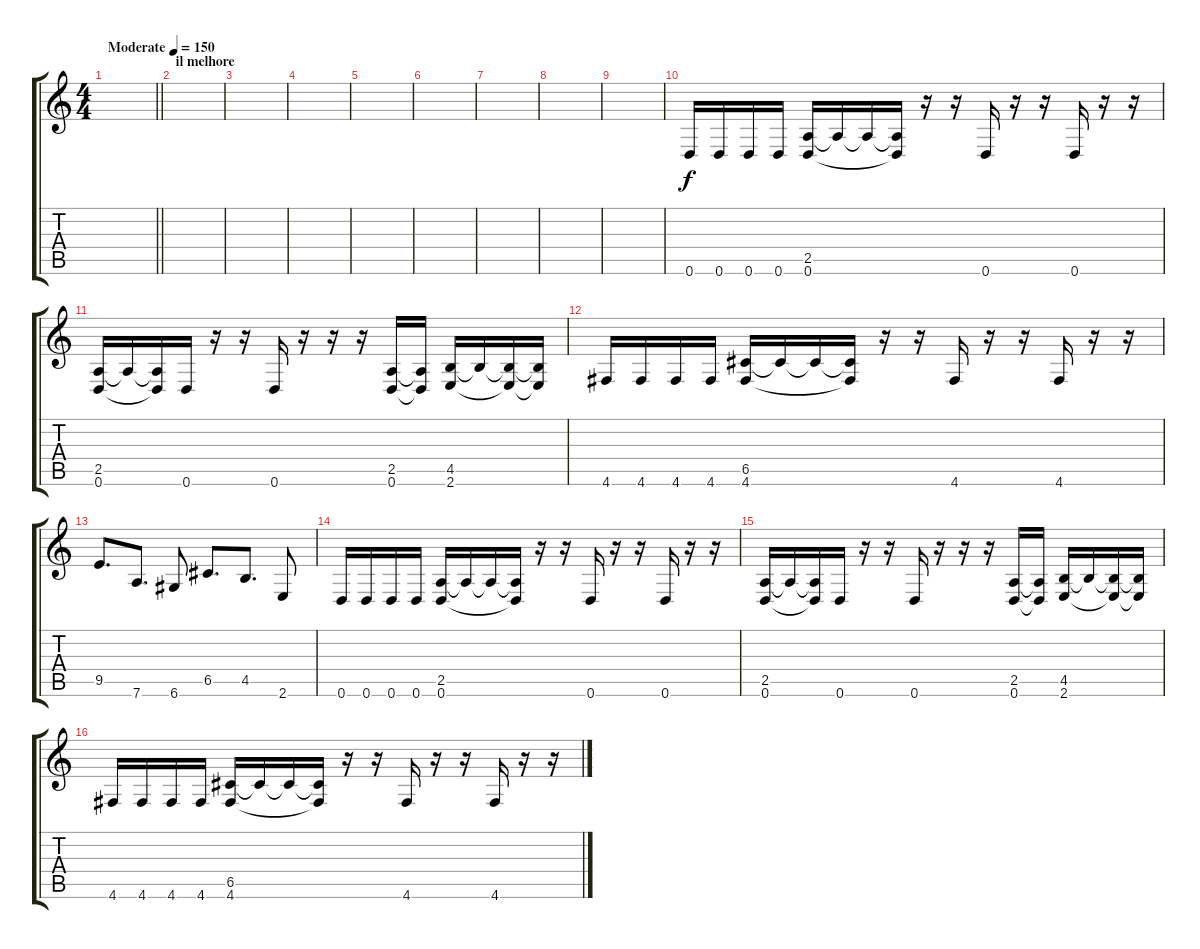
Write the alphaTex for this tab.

\track "" {instrument distortionguitar}
\staff {score tabs}
\tuning (D4 A3 F3 C3 G2 D2) {hide}
\ts (4 4)
\tempo (150 "Moderate")
\clef g2
\barLineRight lightlight
\ks c
|
\section ("" "il melhore")
|
|
|
|
|
|
|
|
0.6.16 0.6.16 0.6.16 0.6.16 (2.5 0.6).16 2.5{t}.16 2.5{t}.16 (2.5{t} 0.6{t}).16 r.16 r.16 0.6.16 r.16 r.16 0.6.16 r.16 r.16 |
(2.5 0.6).16 2.5{t}.16 (2.5{t} 0.6{t}).16 0.6.16 r.16 r.16 0.6.16 r.16 r.16 r.16 (2.5 0.6).16 (2.5{t} 0.6{t}).16 (4.5 2.6).16 4.5{t}.16 (4.5{t} 2.6{t}).16 (4.5{t} 2.6{t}).16 |
4.6.16 4.6.16 4.6.16 4.6.16 (6.5 4.6).16 6.5{t}.16 6.5{t}.16 (6.5{t} 4.6{t}).16 r.16 r.16 4.6.16 r.16 r.16 4.6.16 r.16 r.16 |
9.5.8{d} 7.6.8{d} 6.6.8 6.5.8{d} 4.5.8{d} 2.6.8 |
0.6.16 0.6.16 0.6.16 0.6.16 (2.5 0.6).16 2.5{t}.16 2.5{t}.16 (2.5{t} 0.6{t}).16 r.16 r.16 0.6.16 r.16 r.16 0.6.16 r.16 r.16 |
(2.5 0.6).16 2.5{t}.16 (2.5{t} 0.6{t}).16 0.6.16 r.16 r.16 0.6.16 r.16 r.16 r.16 (2.5 0.6).16 (2.5{t} 0.6{t}).16 (4.5 2.6).16 4.5{t}.16 (4.5{t} 2.6{t}).16 (4.5{t} 2.6{t}).16 |
4.6.16 4.6.16 4.6.16 4.6.16 (6.5 4.6).16 6.5{t}.16 6.5{t}.16 (6.5{t} 4.6{t}).16 r.16 r.16 4.6.16 r.16 r.16 4.6.16 r.16 r.16
